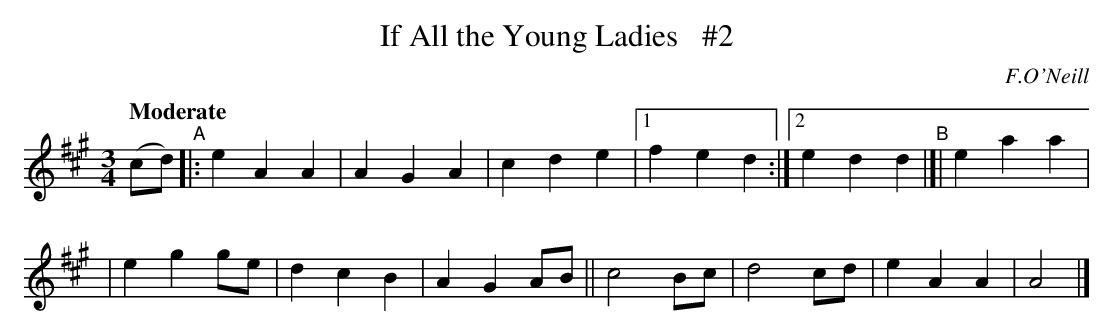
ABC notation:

X:1
T: If All the Young Ladies   #2
O: F.O'Neill
Q: "Moderate"
M: 3/4
L: 1/8
K: A
(cd) "^A"|: e2 A2 A2 | A2 G2 A2 | c2 d2 e2 |[1 f2 e2 d2 :|[2 e2 d2 d2 "^B"|[| e2 a2 a2 |
| e2 g2 ge | d2 c2 B2 | A2 G2 AB || c4 Bc | d4 cd | e2 A2 A2 | A4 |]
